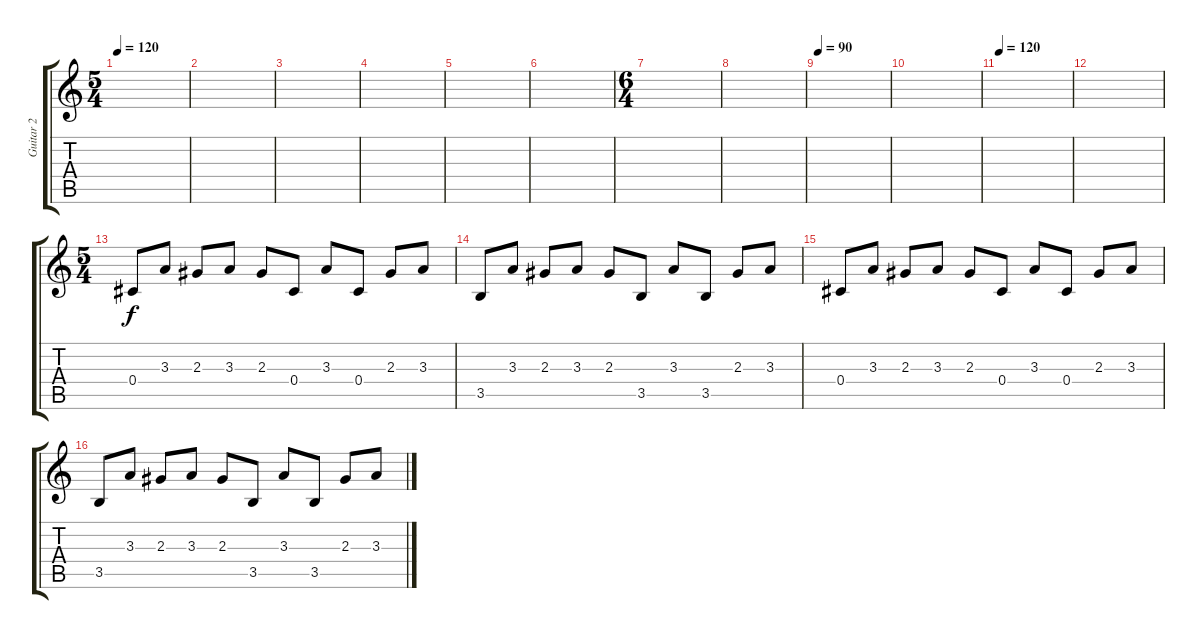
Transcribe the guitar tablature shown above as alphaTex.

\track ("Guitar 2" "Guitar 2") {instrument overdrivenguitar}
\staff {score tabs}
\tuning (Eb4 Bb3 Gb3 Db3 Ab2 Eb2) {hide}
\ts (5 4)
\tempo 120
\clef g2
\ks c
|
|
|
|
|
|
\ts (6 4)
|
|
\tempo 90
|
|
\tempo 120
|
|
\ts (5 4)
0.4.8{instrument electricguitarclean} 3.3.8 2.3.8 3.3.8 2.3.8 0.4.8 3.3.8 0.4.8 2.3.8 3.3.8 |
3.5.8 3.3.8 2.3.8 3.3.8 2.3.8 3.5.8 3.3.8 3.5.8 2.3.8 3.3.8 |
0.4.8 3.3.8 2.3.8 3.3.8 2.3.8 0.4.8 3.3.8 0.4.8 2.3.8 3.3.8 |
3.5.8 3.3.8 2.3.8 3.3.8 2.3.8 3.5.8 3.3.8 3.5.8 2.3.8 3.3.8
